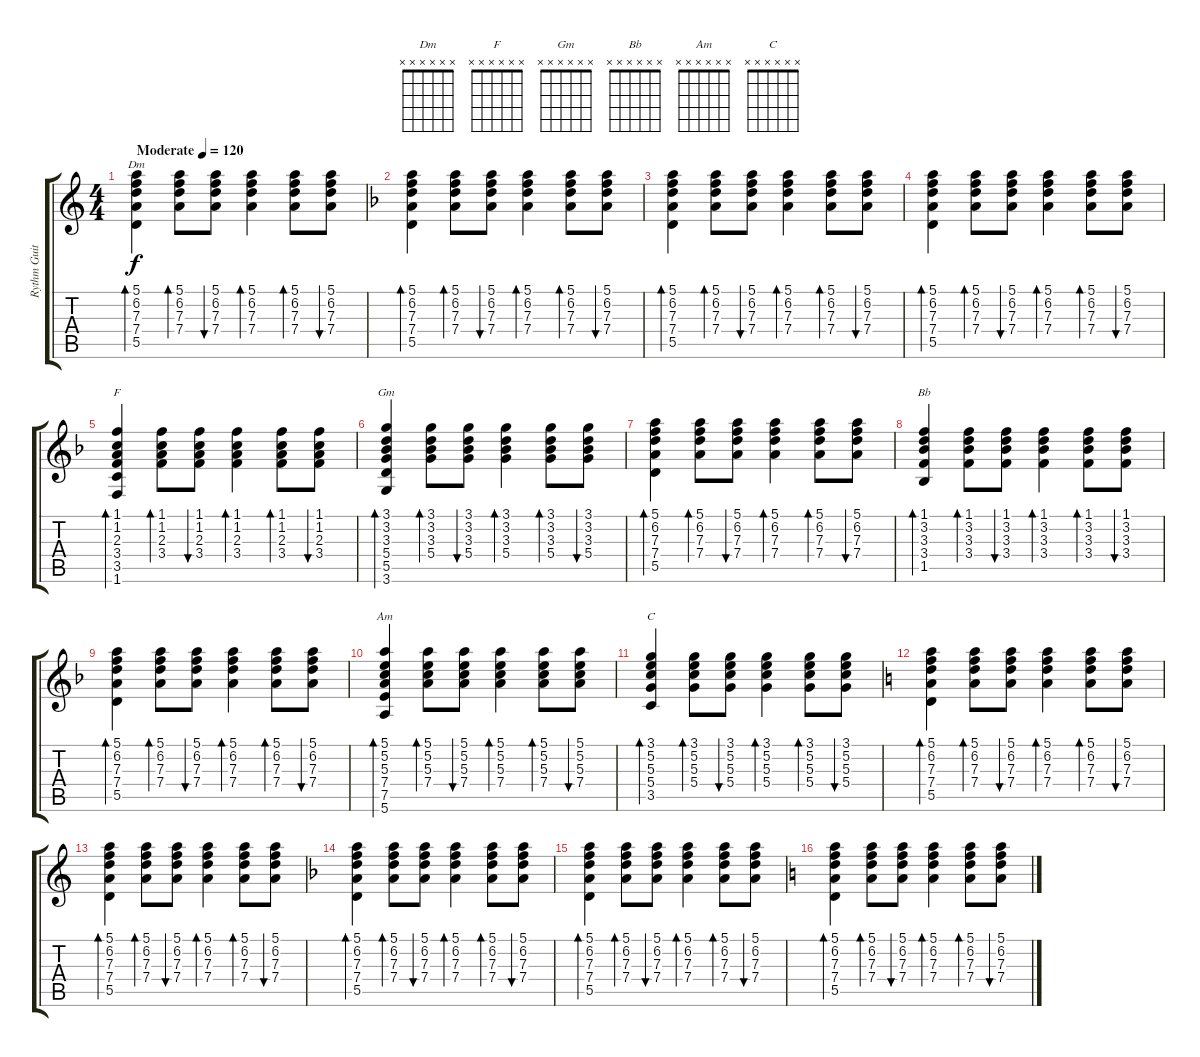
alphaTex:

\track ("Rythm Guitar" "Rythm Guit") {instrument acousticguitarsteel}
\staff {score tabs}
\tuning (E4 B3 G3 D3 A2 E2) {hide}
\chord ("Dm" x x x x x x)
\chord ("F" x x x x x x)
\chord ("Gm" x x x x x x)
\chord ("Bb" x x x x x x)
\chord ("Am" x x x x x x)
\chord ("C" x x x x x x)
\ts (4 4)
\tempo (120 "Moderate")
\clef g2
\ks c
(5.1 6.2 7.3 7.4 5.5).4{bd 30 ch "Dm" dy f instrument acousticguitarsteel} (5.1 6.2 7.3 7.4).8{bd 30} (5.1 6.2 7.3 7.4).8{bu 30} (5.1 6.2 7.3 7.4).4{bd 30} (5.1 6.2 7.3 7.4).8{bd 30} (5.1 6.2 7.3 7.4).8{bu 30} |
\ks dminor
(5.1 6.2 7.3 7.4 5.5).4{bd 30} (5.1 6.2 7.3 7.4).8{bd 30} (5.1 6.2 7.3 7.4).8{bu 30} (5.1 6.2 7.3 7.4).4{bd 30} (5.1 6.2 7.3 7.4).8{bd 30} (5.1 6.2 7.3 7.4).8{bu 30} |
(5.1 6.2 7.3 7.4 5.5).4{bd 30} (5.1 6.2 7.3 7.4).8{bd 30} (5.1 6.2 7.3 7.4).8{bu 30} (5.1 6.2 7.3 7.4).4{bd 30} (5.1 6.2 7.3 7.4).8{bd 30} (5.1 6.2 7.3 7.4).8{bu 30} |
(5.1 6.2 7.3 7.4 5.5).4{bd 30} (5.1 6.2 7.3 7.4).8{bd 30} (5.1 6.2 7.3 7.4).8{bu 30} (5.1 6.2 7.3 7.4).4{bd 30} (5.1 6.2 7.3 7.4).8{bd 30} (5.1 6.2 7.3 7.4).8{bu 30} |
(1.1 1.2 2.3 3.4 3.5 1.6).4{bd 30 ch "F"} (1.1 1.2 2.3 3.4).8{bd 30} (1.1 1.2 2.3 3.4).8{bu 30} (1.1 1.2 2.3 3.4).4{bd 30} (1.1 1.2 2.3 3.4).8{bd 30} (1.1 1.2 2.3 3.4).8{bu 30} |
(3.1 3.2 3.3 5.4 5.5 3.6).4{bd 30 ch "Gm"} (3.1 3.2 3.3 5.4).8{bd 30} (3.1 3.2 3.3 5.4).8{bu 30} (3.1 3.2 3.3 5.4).4{bd 30} (3.1 3.2 3.3 5.4).8{bd 30} (3.1 3.2 3.3 5.4).8{bu 30} |
(5.1 6.2 7.3 7.4 5.5).4{bd 30} (5.1 6.2 7.3 7.4).8{bd 30} (5.1 6.2 7.3 7.4).8{bu 30} (5.1 6.2 7.3 7.4).4{bd 30} (5.1 6.2 7.3 7.4).8{bd 30} (5.1 6.2 7.3 7.4).8{bu 30} |
(1.1 3.2 3.3 3.4 1.5).4{bd 30 ch "Bb"} (1.1 3.2 3.3 3.4).8{bd 30} (1.1 3.2 3.3 3.4).8{bu 30} (1.1 3.2 3.3 3.4).4{bd 30} (1.1 3.2 3.3 3.4).8{bd 30} (1.1 3.2 3.3 3.4).8{bu 30} |
(5.1 6.2 7.3 7.4 5.5).4{bd 30} (5.1 6.2 7.3 7.4).8{bd 30} (5.1 6.2 7.3 7.4).8{bu 30} (5.1 6.2 7.3 7.4).4{bd 30} (5.1 6.2 7.3 7.4).8{bd 30} (5.1 6.2 7.3 7.4).8{bu 30} |
(5.1 5.2 5.3 7.4 7.5 5.6).4{bd 30 ch "Am"} (5.1 5.2 5.3 7.4).8{bd 30} (5.1 5.2 5.3 7.4).8{bu 30} (5.1 5.2 5.3 7.4).4{bd 30} (5.1 5.2 5.3 7.4).8{bd 30} (5.1 5.2 5.3 7.4).8{bu 30} |
(3.1 5.2 5.3 5.4 3.5).4{bd 30 ch "C"} (3.1 5.2 5.3 5.4).8{bd 30} (3.1 5.2 5.3 5.4).8{bu 30} (3.1 5.2 5.3 5.4).4{bd 30} (3.1 5.2 5.3 5.4).8{bd 30} (3.1 5.2 5.3 5.4).8{bu 30} |
\ks c
(5.1 6.2 7.3 7.4 5.5).4{bd 30} (5.1 6.2 7.3 7.4).8{bd 30} (5.1 6.2 7.3 7.4).8{bu 30} (5.1 6.2 7.3 7.4).4{bd 30} (5.1 6.2 7.3 7.4).8{bd 30} (5.1 6.2 7.3 7.4).8{bu 30} |
(5.1 6.2 7.3 7.4 5.5).4{bd 30} (5.1 6.2 7.3 7.4).8{bd 30} (5.1 6.2 7.3 7.4).8{bu 30} (5.1 6.2 7.3 7.4).4{bd 30} (5.1 6.2 7.3 7.4).8{bd 30} (5.1 6.2 7.3 7.4).8{bu 30} |
\ks dminor
(5.1 6.2 7.3 7.4 5.5).4{bd 30} (5.1 6.2 7.3 7.4).8{bd 30} (5.1 6.2 7.3 7.4).8{bu 30} (5.1 6.2 7.3 7.4).4{bd 30} (5.1 6.2 7.3 7.4).8{bd 30} (5.1 6.2 7.3 7.4).8{bu 30} |
(5.1 6.2 7.3 7.4 5.5).4{bd 30} (5.1 6.2 7.3 7.4).8{bd 30} (5.1 6.2 7.3 7.4).8{bu 30} (5.1 6.2 7.3 7.4).4{bd 30} (5.1 6.2 7.3 7.4).8{bd 30} (5.1 6.2 7.3 7.4).8{bu 30} |
\ks c
(5.1 6.2 7.3 7.4 5.5).4{bd 30} (5.1 6.2 7.3 7.4).8{bd 30} (5.1 6.2 7.3 7.4).8{bu 30} (5.1 6.2 7.3 7.4).4{bd 30} (5.1 6.2 7.3 7.4).8{bd 30} (5.1 6.2 7.3 7.4).8{bu 30}
